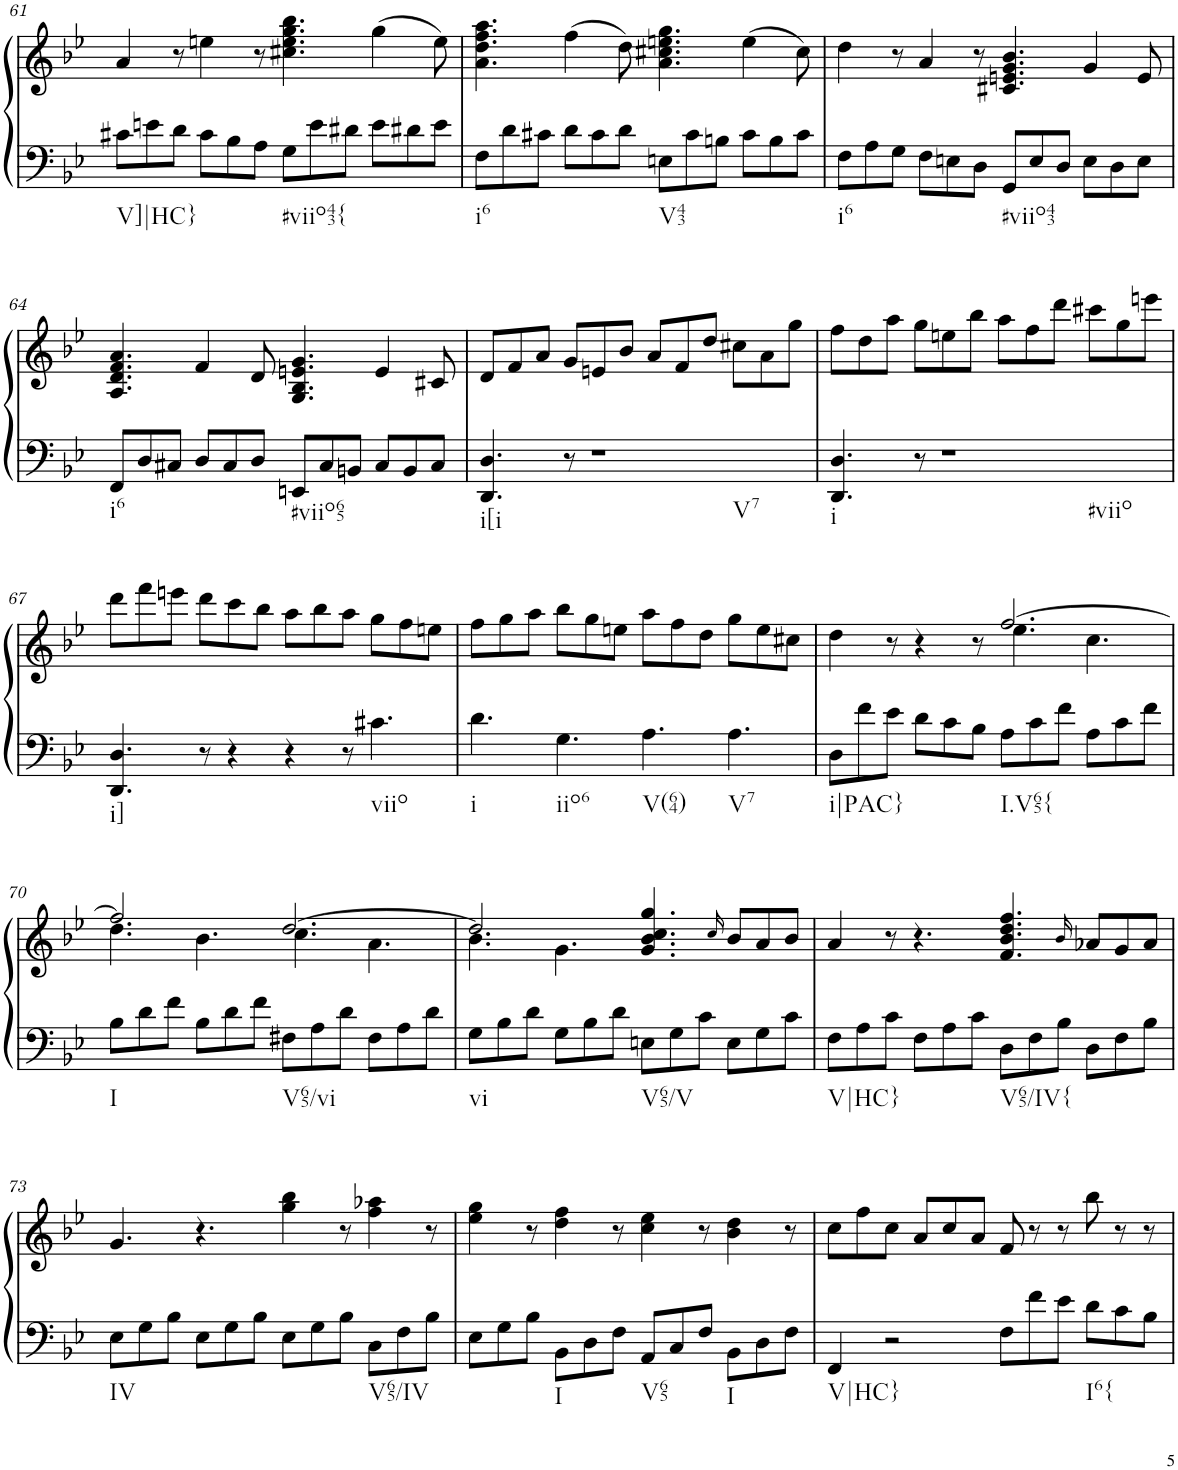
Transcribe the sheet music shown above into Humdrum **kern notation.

**kern	**kern
*part1	*part1
*staff2	*staff1
*I"Piano	*
*I'Pno.	*
!!LO:PB:g=z
*clefF4	*clefG2
*k[b-e-]	*k[b-e-]
*M12/8	*M12/8
=61	=61
!LO:TX:b:t=V]|HC}	!
8c#X\L	4a/
8en\	.
8d\J	8r
8c#\L	4een\
8B-\	.
8A\J	8r
!LO:TX:b:t=#viio43{	!
8G\L	4.cc#X\ 4.ee\ 4.gg\ 4.bb-\
8e\	.
8d#X\J	.
8e\L	(4gg\
8d#X\	.
8e\J	8ee\)
=62	=62
!LO:TX:b:t=i6	!
8F\L	4.a\ 4.dd\ 4.ff\ 4.aa\
8d\	.
8c#X\J	.
8d\L	(4ff\
8c#\	.
8d\J	8dd\)
!LO:TX:b:t=V43	!
8En\L	4.a\ 4.cc#X\ 4.een\ 4.gg\
8c#\	.
8Bn\J	.
8c#\L	(4ee\
8B\	.
8c#\J	8cc#\)
=63	=63
!LO:TX:b:t=i6	!
8F\L	4dd\
8A\	.
8G\J	8r
8F\L	4a/
8En\	.
8D\J	8r
!LO:TX:b:t=#viio43	!
8GG/L	4.c#X/ 4.en/ 4.g/ 4.b-/
8E/	.
8D/J	.
8E\L	4g/
8D\	.
8E\J	8e/
!!LO:LB:g=z
=64	=64
!LO:TX:b:t=i6	!
8FF/L	4.A/ 4.d/ 4.f/ 4.a/
8D/	.
8C#X/J	.
8D/L	4f/
8C#/	.
8D/J	8d/
!LO:TX:b:t=#viio65	!
8EEn/L	4.G/ 4.B-/ 4.en/ 4.g/
8C#/	.
8BBn/J	.
8C#/L	4e/
8BB/	.
8C#/J	8c#X/
=65	=65
!LO:TX:b:t=i[i	!
4.DD/ 4.D/	8d/L
.	8f/
.	8a/J
8r	8g/L
!LO:TX:b:t=V7	!
1r	8en/
.	8b-/J
.	8a/L
.	8f/
.	8dd/J
.	8cc#X\L
.	8a\
.	8gg\J
=66	=66
!LO:TX:b:t=i	!
4.DD/ 4.D/	8ff\L
.	8dd\
.	8aa\J
8r	8gg\L
!LO:TX:b:t=#viio	!
1r	8een\
.	8bb-\J
.	8aa\L
.	8ff\
.	8ddd\J
.	8ccc#X\L
.	8gg\
.	8eeen\J
!!LO:LB:g=z
=67	=67
!LO:TX:b:t=i]	!
4.DD/ 4.D/	8ddd\L
.	8fff\
.	8eeen\J
8r	8ddd\L
4r	8ccc\
.	8bb-\J
4r	8aa\L
.	8bb-\
8r	8aa\J
!LO:TX:b:t=viio	!
4.c#X\	8gg\L
.	8ff\
.	8een\J
=68	=68
!LO:TX:b:t=i	!
4.d\	8ff\L
.	8gg\
.	8aa\J
!LO:TX:b:t=iio6	!
4.G\	8bb-\L
.	8gg\
.	8een\J
!LO:TX:b:t=V(64)	!
4.A\	8aa\L
.	8ff\
.	8dd\J
!LO:TX:b:t=V7	!
4.A\	8gg\L
.	8ee\
.	8cc#X\J
=69	=69
*	*^
!LO:TX:b:t=i|PAC}	!	!
8D\L	4dd\	2.ryy
8f\	.	.
8e-\J	8r	.
8d\L	4r	.
8c\	.	.
8B-\J	8r	.
!LO:TX:b:t=I.V65{	!	!
8A\L	4.ee-\	[2.ff/
8c\	.	.
8f\J	.	.
8A\L	4.cc\	.
8c\	.	.
8f\J	.	.
!!LO:LB:g=z	!!
=70	=70	=70
!LO:TX:b:t=I	!	!
8B-\L	4.dd\	2.ff/]
8d\	.	.
8f\J	.	.
8B-\L	4.b-\	.
8d\	.	.
8f\J	.	.
!LO:TX:b:t=V65/vi	!	!
8F#X\L	4.cc\	[2.dd/
8A\	.	.
8d\J	.	.
8F#\L	4.a\	.
8A\	.	.
8d\J	.	.
=71	=71	=71
!LO:TX:b:t=vi	!	!
8G\L	4.b-\	2.dd/]
8B-\	.	.
8d\J	.	.
8G\L	4.g\	.
8B-\	.	.
8d\J	.	.
!LO:TX:b:t=V65/V	!	!
8En\L	4.g/ 4.b-/ 4.cc/ 4.gg/	2.ryy
8G\	.	.
8c\J	.	.
.	16qcc/	.
8E\L	8b-/L	.
8G\	8a/	.
8c\J	8b-/J	.
*	*v	*v
=72	=72
!LO:TX:b:t=V|HC}	!
8F\L	4a/
8A\	.
8c\J	8r
8F\L	4.r
8A\	.
8c\J	.
!LO:TX:b:t=V65/IV{	!
8D\L	4.f/ 4.b-/ 4.dd/ 4.ff/
8F\	.
8B-\J	.
.	16qb-/
8D\L	8a-X/L
8F\	8g/
8B-\J	8a-/J
!!LO:LB:g=z
=73	=73
!LO:TX:b:t=IV	!
8E-\L	4.g/
8G\	.
8B-\J	.
8E-\L	4.r
8G\	.
8B-\J	.
8E-\L	4gg\ 4bb-\
8G\	.
8B-\J	8r
!LO:TX:b:t=V65/IV	!
8D\L	4ff\ 4aa-X\
8F\	.
8B-\J	8r
=74	=74
8E-\L	4ee-\ 4gg\
8G\	.
8B-\J	8r
!LO:TX:b:t=I	!
8BB-\L	4dd\ 4ff\
8D\	.
8F\J	8r
!LO:TX:b:t=V65	!
8AA/L	4cc\ 4ee-\
8C/	.
8F/J	8r
!LO:TX:b:t=I	!
8BB-\L	4b-\ 4dd\
8D\	.
8F\J	8r
=75	=75
!LO:TX:b:t=V|HC}	!
4FF/	8cc\L
.	8ff\
2r	8cc\J
.	8a/L
.	8cc/
.	8a/J
8F\L	8f/
8f\	8r
8e-\J	8r
!LO:TX:b:t=I6{	!
8d\L	8bb-\
8c\	8r
8B-\J	8r
=	=
*-	*-
